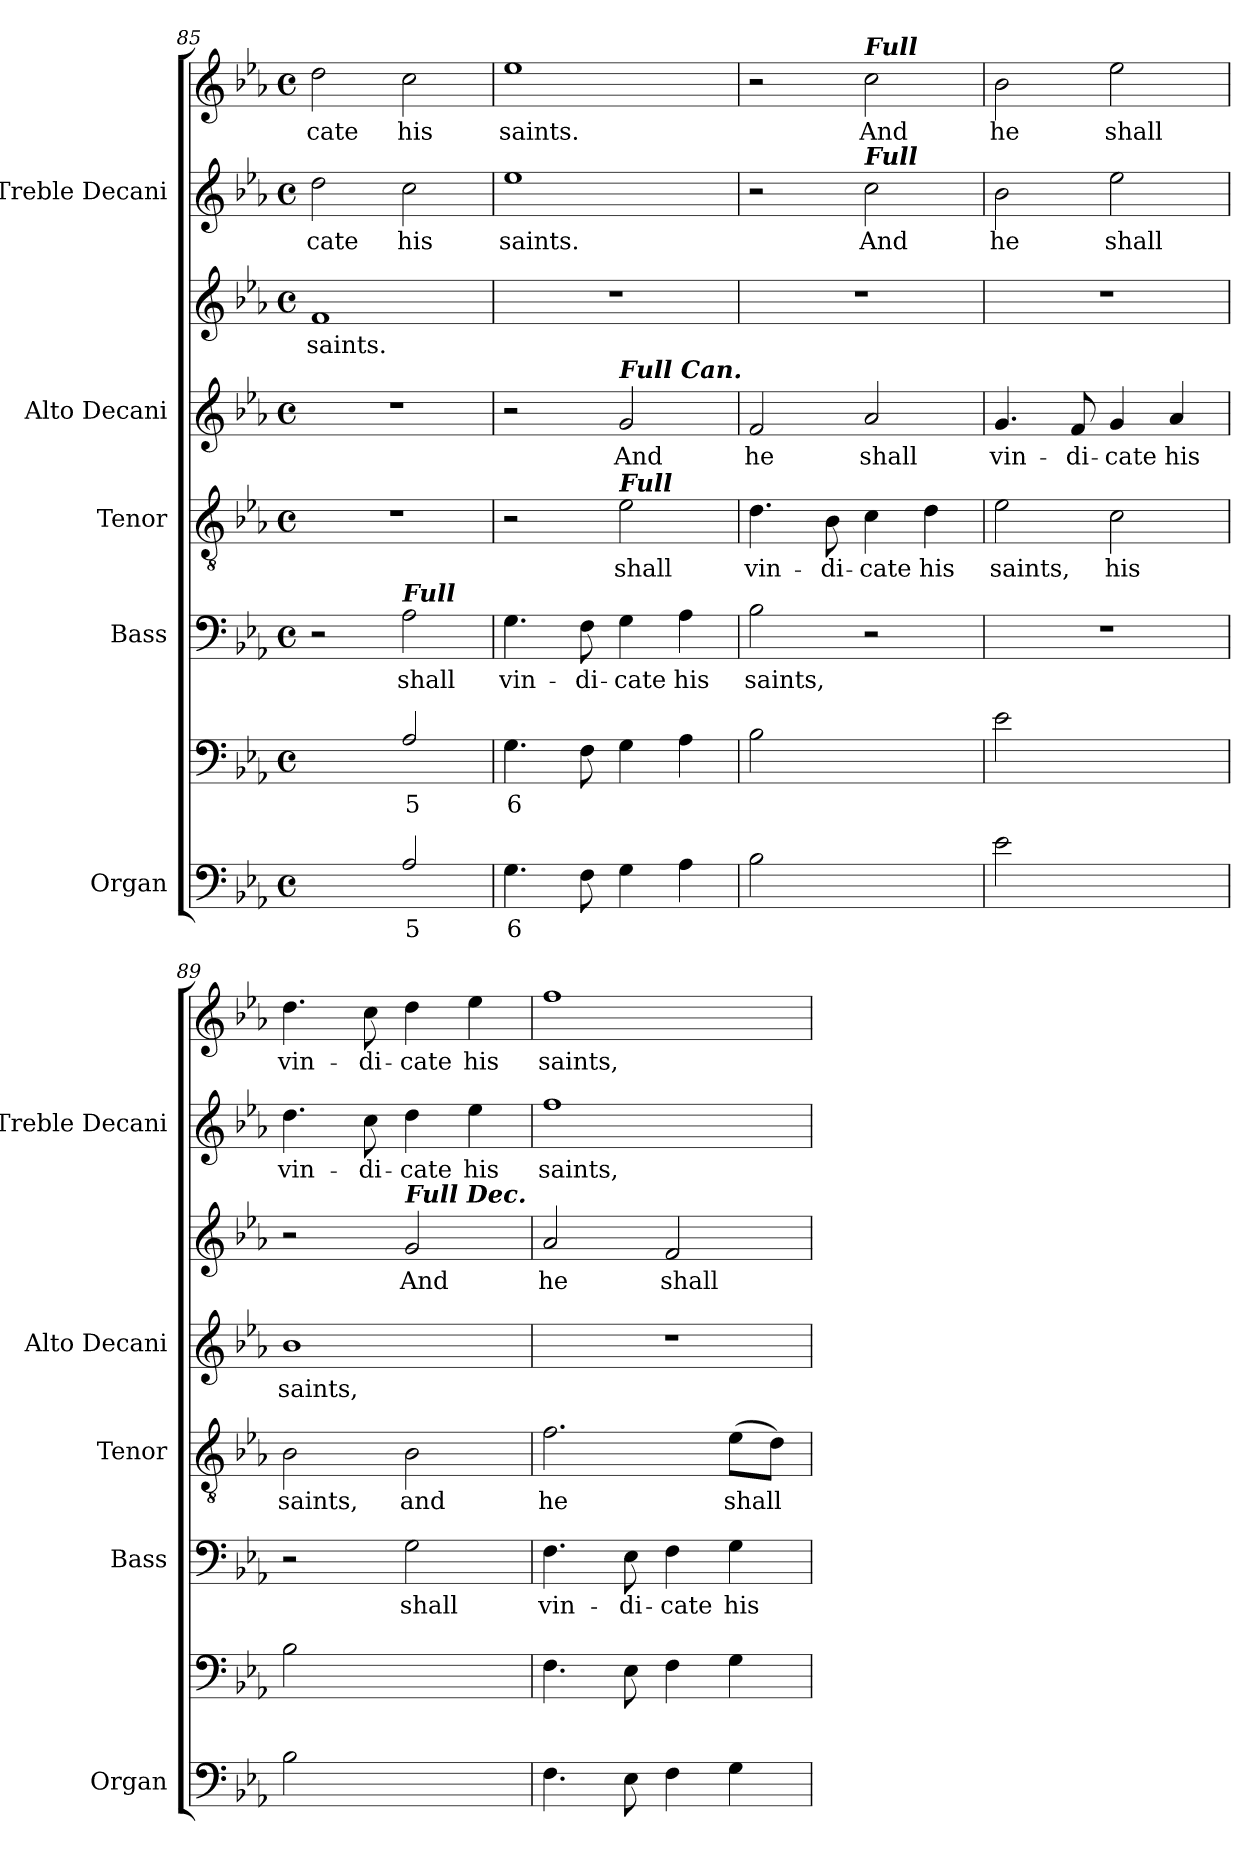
**kern	**text	**kern	**text	**kern	**text	**kern	**text	**kern	**text	**kern	**text	**kern	**text	**kern	**text
*part5	*part5	*part5	*part5	*part4	*part4	*part3	*part3	*part2	*part2	*part2	*part2	*part1	*part1	*part1	*part1
*staff8	*staff8	*staff7	*staff7	*staff6	*staff6	*staff5	*staff5	*staff4	*staff4	*staff3	*staff3	*staff2	*staff2	*staff1	*staff1
*I"Organ	*	*	*	*I"Bass	*	*I"Tenor	*	*I"Alto Decani	*	*	*	*I"Treble Decani	*	*	*
*I'Organ	*	*	*	*I'Bass	*	*I'Tenor	*	*I'Alto Decani	*	*	*	*I'Treble Decani	*	*	*
!!LO:LB:g=z
*clefF4	*	*clefF4	*	*clefF4	*	*clefGv2	*	*clefG2	*	*clefG2	*	*clefG2	*	*clefG2	*
*k[b-e-a-]	*	*k[b-e-a-]	*	*k[b-e-a-]	*	*k[b-e-a-]	*	*k[b-e-a-]	*	*k[b-e-a-]	*	*k[b-e-a-]	*	*k[b-e-a-]	*
*E-:	*	*E-:	*	*E-:	*	*E-:	*	*E-:	*	*E-:	*	*E-:	*	*E-:	*
*M4/4	*	*M4/4	*	*M4/4	*	*M4/4	*	*M4/4	*	*M4/4	*	*M4/4	*	*M4/4	*
*met(c)	*	*met(c)	*	*met(c)	*	*met(c)	*	*met(c)	*	*met(c)	*	*met(c)	*	*met(c)	*
=85	=85	=85	=85	=85	=85	=85	=85	=85	=85	=85	=85	=85	=85	=85	=85
*^	*	*	*	*	*	*	*	*	*	*	*	*	*	*	*
!	!	!LO:LY:b	!	!LO:LY:b	!	!	!	!	!	!	!	!LO:LY:b	!	!LO:LY:b	!	!LO:LY:b
*	*	*	*^	*	*	*	*	*	*	*	*	*	*	*	*	*
2ryy	[2Fyy	6	2ryy	[2Fyy	6	2r	.	1r	.	1r	.	1f	saints.	2dd\	-cate	2dd\	-cate
!	!	!	!	!	!	!LO:TX:a:Bi:t=Full	!	!	!	!	!	!	!	!	!	!	!
!	!	!LO:LY:b	!	!	!LO:LY:b	!	!LO:LY:b	!	!	!	!	!	!	!	!LO:LY:b	!	!LO:LY:b
2A-/	2Fyy]	5	2A-/	2Fyy]	5	2A-	shall	.	.	.	.	.	.	2cc	his	2cc	his
=86	=86	=86	=86	=86	=86	=86	=86	=86	=86	=86	=86	=86	=86	=86	=86	=86	=86
!	!	!LO:LY:b	!	!	!LO:LY:b	!	!LO:LY:b	!	!	!	!	!	!	!	!LO:LY:b	!	!LO:LY:b
1ryy	4.G	6	1ryy	4.G	6	4.G	vin-	2r	.	2r	.	1r	.	1ee-	saints.	1ee-	saints.
!	!	!	!	!	!	!	!LO:LY:b	!	!	!	!	!	!	!	!	!	!
.	8F	.	.	8F	.	8F	-di-	.	.	.	.	.	.	.	.	.	.
!	!	!	!	!	!	!	!	!	!	!LO:TX:a:Bi:t=Full Can.	!	!	!	!	!	!	!
!	!	!	!	!	!	!	!	!LO:TX:a:Bi:t=Full	!	!	!	!	!	!	!	!	!
!	!	!	!	!	!	!	!LO:LY:b	!	!LO:LY:b	!	!LO:LY:b	!	!	!	!	!	!
.	4G	.	.	4G	.	4G	-cate	2e-	shall	2g	And	.	.	.	.	.	.
!	!	!	!	!	!	!	!LO:LY:b	!	!	!	!	!	!	!	!	!	!
.	4A-	.	.	4A-	.	4A-	his	.	.	.	.	.	.	.	.	.	.
=87	=87	=87	=87	=87	=87	=87	=87	=87	=87	=87	=87	=87	=87	=87	=87	=87	=87
!	!	!	!	!	!	!	!LO:LY:b	!	!LO:LY:b	!	!LO:LY:b	!	!	!	!	!	!
1ryy	2B-	.	1ryy	2B-	.	2B-	saints,	4.d\	vin-	2f	he	1r	.	2r	.	2r	.
!	!	!	!	!	!	!	!	!	!LO:LY:b	!	!	!	!	!	!	!	!
.	.	.	.	.	.	.	.	8B-	-di-	.	.	.	.	.	.	.	.
!	!	!	!	!	!	!	!	!	!	!	!	!	!	!	!	!LO:TX:a:Bi:t=Full	!
!	!	!	!	!	!	!	!	!	!	!	!	!	!	!LO:TX:a:Bi:t=Full	!	!	!
!	!	!LO:LY:b	!	!	!LO:LY:b	!	!	!	!LO:LY:b	!	!LO:LY:b	!	!	!	!LO:LY:b	!	!LO:LY:b
.	[4Fyy	5	.	[4Fyy	5	2r	.	4c	-cate	2a-	shall	.	.	2cc	And	2cc	And
!	!	!LO:LY:b	!	!	!LO:LY:b	!	!	!	!LO:LY:b	!	!	!	!	!	!	!	!
.	4Fyy]	6	.	4Fyy]	6	.	.	4d	his	.	.	.	.	.	.	.	.
=88	=88	=88	=88	=88	=88	=88	=88	=88	=88	=88	=88	=88	=88	=88	=88	=88	=88
!	!	!	!	!	!	!	!	!	!LO:LY:b	!	!LO:LY:b	!	!	!	!LO:LY:b	!	!LO:LY:b
1ryy	2e-	.	1ryy	2e-	.	1r	.	2e-	saints,	4.g	vin-	1r	.	2b-	he	2b-	he
!	!	!	!	!	!	!	!	!	!	!	!LO:LY:b	!	!	!	!	!	!
.	.	.	.	.	.	.	.	.	.	8f	-di-	.	.	.	.	.	.
!	!	!LO:LY:b	!	!	!LO:LY:b	!	!	!	!LO:LY:b	!	!LO:LY:b	!	!	!	!LO:LY:b	!	!LO:LY:b
.	[4cyy	5	.	[4cyy	5	.	.	2c	his	4g	-cate	.	.	2ee-	shall	2ee-	shall
!	!	!LO:LY:b	!	!	!LO:LY:b	!	!	!	!	!	!LO:LY:b	!	!	!	!	!	!
.	4cyy]	6	.	4cyy]	6	.	.	.	.	4a-	his	.	.	.	.	.	.
=89	=89	=89	=89	=89	=89	=89	=89	=89	=89	=89	=89	=89	=89	=89	=89	=89	=89
!	!	!	!	!	!	!	!	!	!LO:LY:b	!	!LO:LY:b	!	!	!	!LO:LY:b	!	!LO:LY:b
1ryy	2B-\	.	1ryy	2B-\	.	2r	.	2B-	saints,	1b-	saints,	2r	.	4.dd\	vin-	4.dd\	vin-
!	!	!	!	!	!	!	!	!	!	!	!	!	!	!	!LO:LY:b	!	!LO:LY:b
.	.	.	.	.	.	.	.	.	.	.	.	.	.	8cc	-di-	8cc	-di-
!	!	!	!	!	!	!	!	!	!	!	!	!LO:TX:a:Bi:t=Full Dec.	!	!	!	!	!
!	!	!LO:LY:b	!	!	!LO:LY:b	!	!LO:LY:b	!	!LO:LY:b	!	!	!	!LO:LY:b	!	!LO:LY:b	!	!LO:LY:b
.	[4Gyy	5	.	[4Gyy	5	2G	shall	2B-	and	.	.	2g	And	4dd	-cate	4dd	-cate
!	!	!LO:LY:b	!	!	!LO:LY:b	!	!	!	!	!	!	!	!	!	!LO:LY:b	!	!LO:LY:b
.	4Gyy]	6	.	4Gyy]	6	.	.	.	.	.	.	.	.	4ee-	his	4ee-	his
=90	=90	=90	=90	=90	=90	=90	=90	=90	=90	=90	=90	=90	=90	=90	=90	=90	=90
!	!	!	!	!	!	!	!LO:LY:b	!	!LO:LY:b	!	!	!	!LO:LY:b	!	!LO:LY:b	!	!LO:LY:b
1ryy	4.F\	.	1ryy	4.F\	.	4.F\	vin-	2.f	he	1r	.	2a-	he	1ff	saints,	1ff	saints,
!	!	!	!	!	!	!	!LO:LY:b	!	!	!	!	!	!	!	!	!	!
.	8E-	.	.	8E-	.	8E-	-di-	.	.	.	.	.	.	.	.	.	.
!	!	!	!	!	!	!	!LO:LY:b	!	!	!	!	!	!LO:LY:b	!	!	!	!
.	4F	.	.	4F	.	4F	-cate	.	.	.	.	2f	shall	.	.	.	.
!	!	!	!	!	!	!	!LO:LY:b	!	!LO:LY:b	!	!	!	!	!	!	!	!
.	4G	.	.	4G	.	4G	his	(>8e-L	shall	.	.	.	.	.	.	.	.
.	.	.	.	.	.	.	.	8dJ)	.	.	.	.	.	.	.	.	.
*v	*v	*	*	*	*	*	*	*	*	*	*	*	*	*	*	*	*
*	*	*v	*v	*	*	*	*	*	*	*	*	*	*	*	*	*
=	=	=	=	=	=	=	=	=	=	=	=	=	=	=	=
*-	*-	*-	*-	*-	*-	*-	*-	*-	*-	*-	*-	*-	*-	*-	*-
